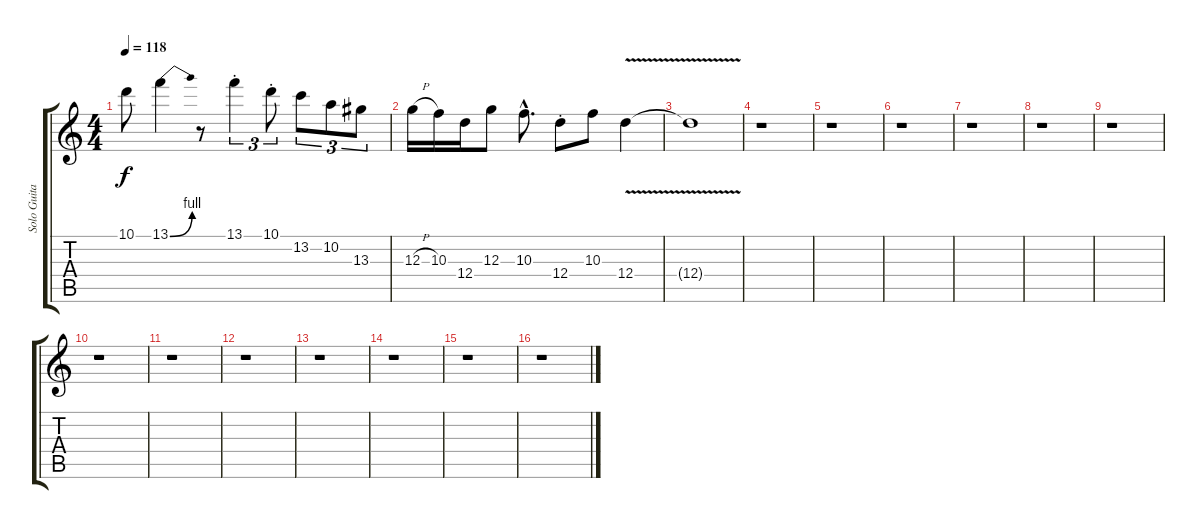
\track ("Solo Guitar" "Solo Guita") {instrument overdrivenguitar}
\staff {score tabs}
\tuning (E4 B3 G3 D3 A2 E2) {hide}
\ts (4 4)
\tempo 118
\clef g2
\ks c
10.1.8{dy f} 13.1{be (bend 0 0 60 4)}.4 r.8 13.1{st}.4{tu (3 2)} 10.1{st}.8{tu (3 2)} 13.2.8{tu (3 2)} 10.2.8{tu (3 2)} 13.3.8{tu (3 2)} |
12.3{h}.16 10.3.16 12.4.16 12.3.8 10.3{hac}.8{d} 12.4{st}.8 10.3.8 12.4{v}.4 |
12.4{t}.1 |
r.1 |
r.1 |
r.1 |
r.1 |
r.1 |
r.1 |
r.1 |
r.1 |
r.1 |
r.1 |
r.1 |
r.1 |
r.1
